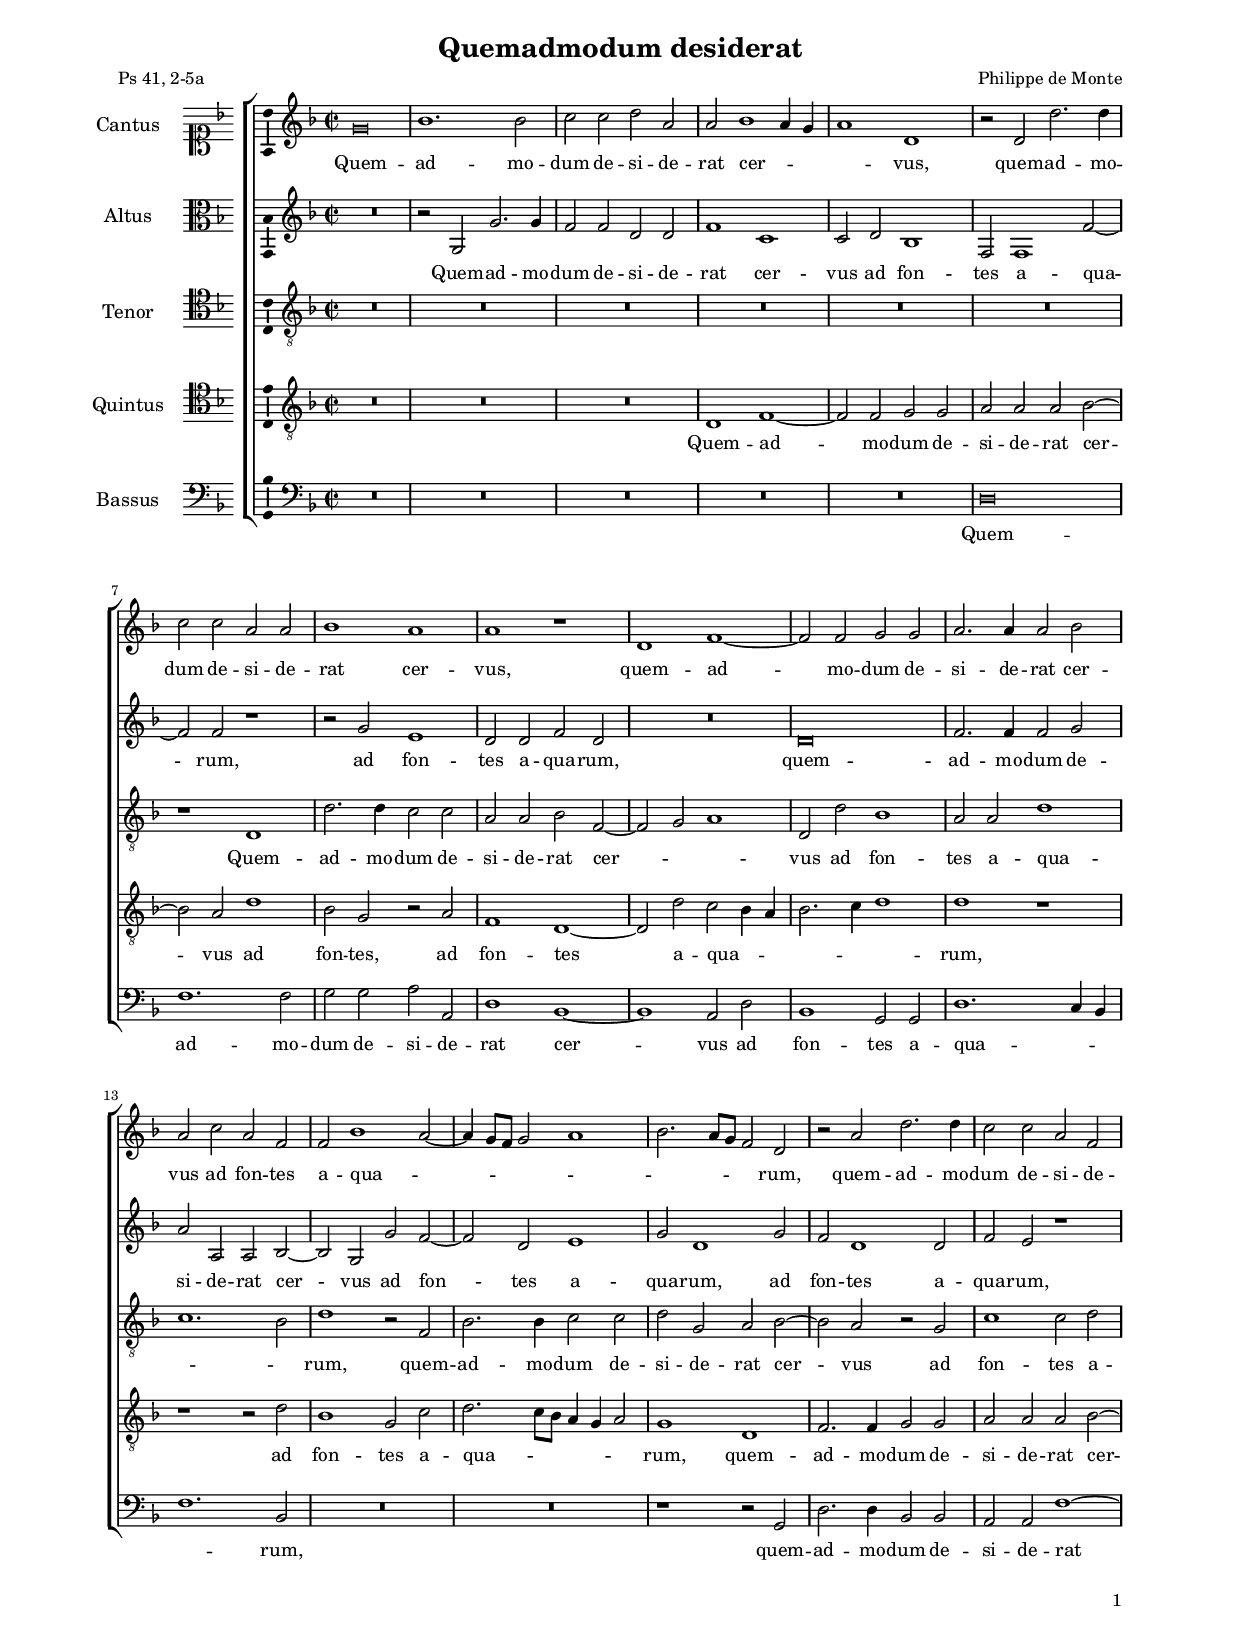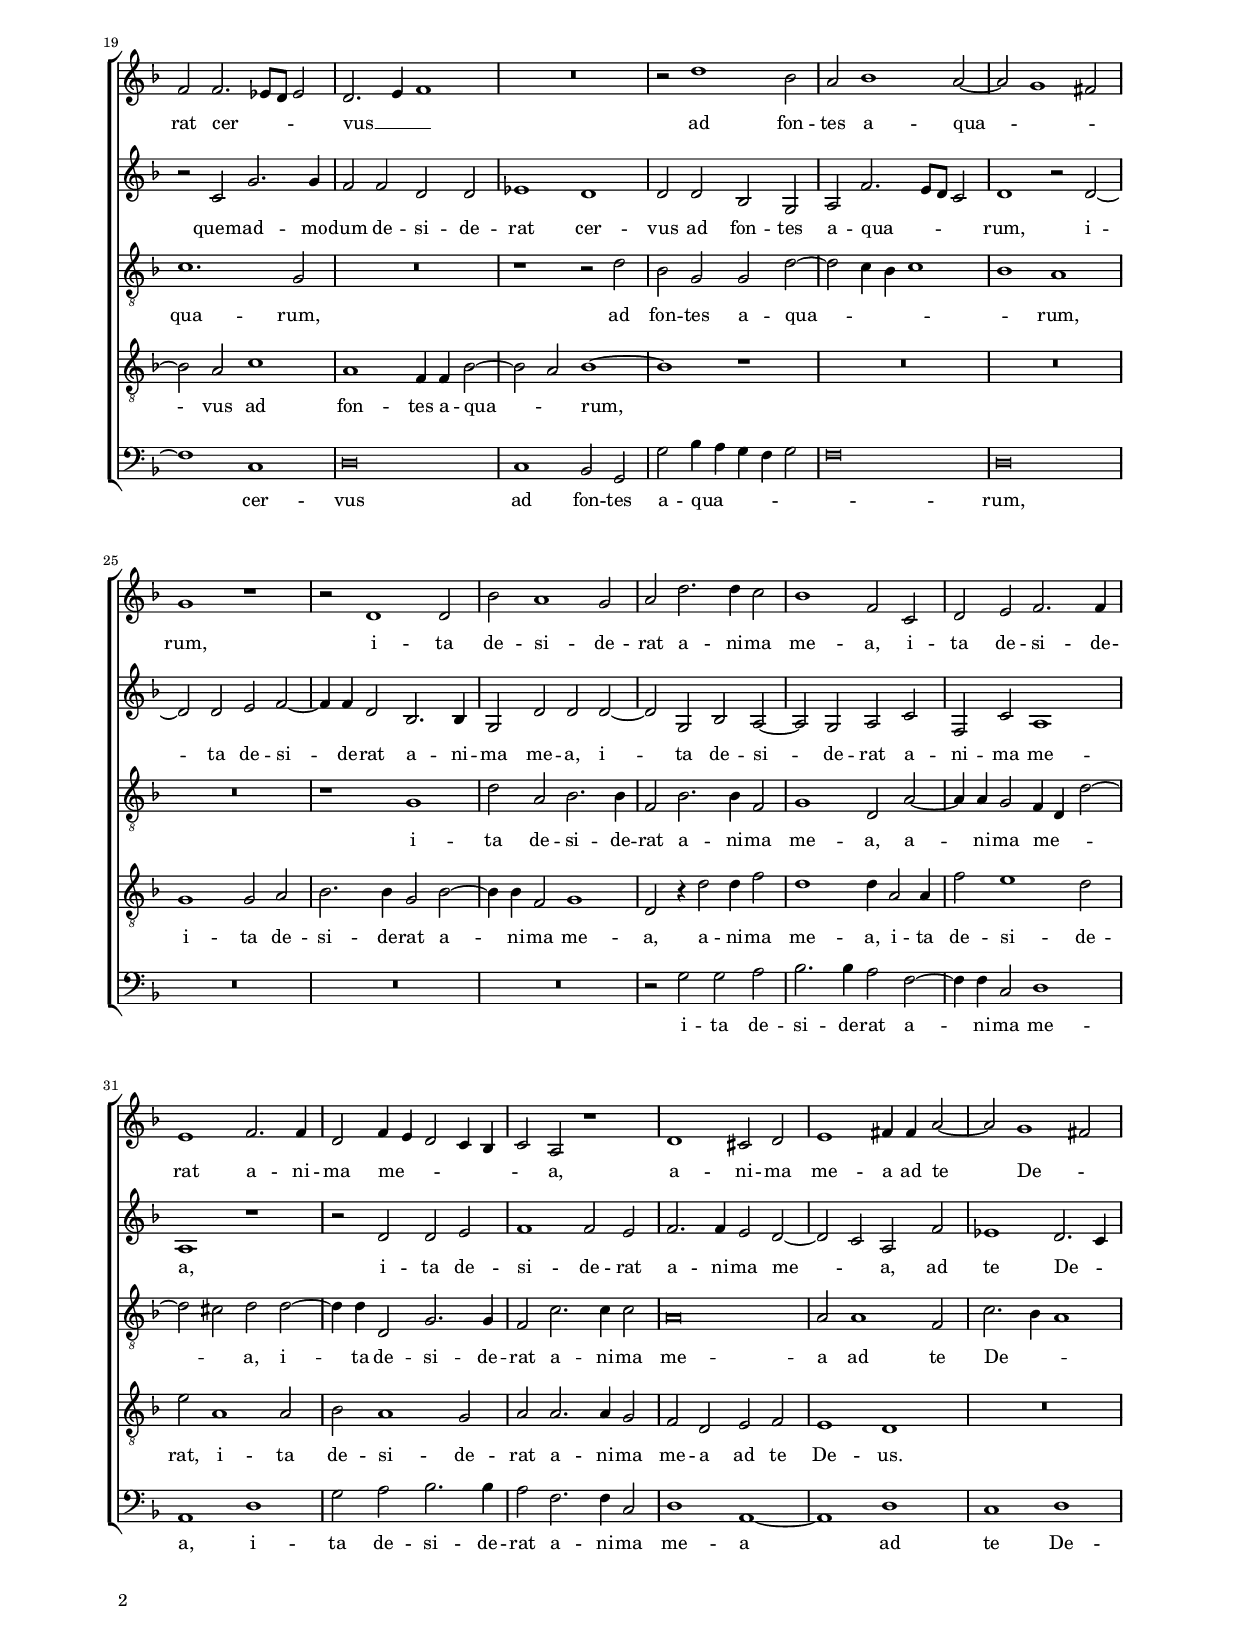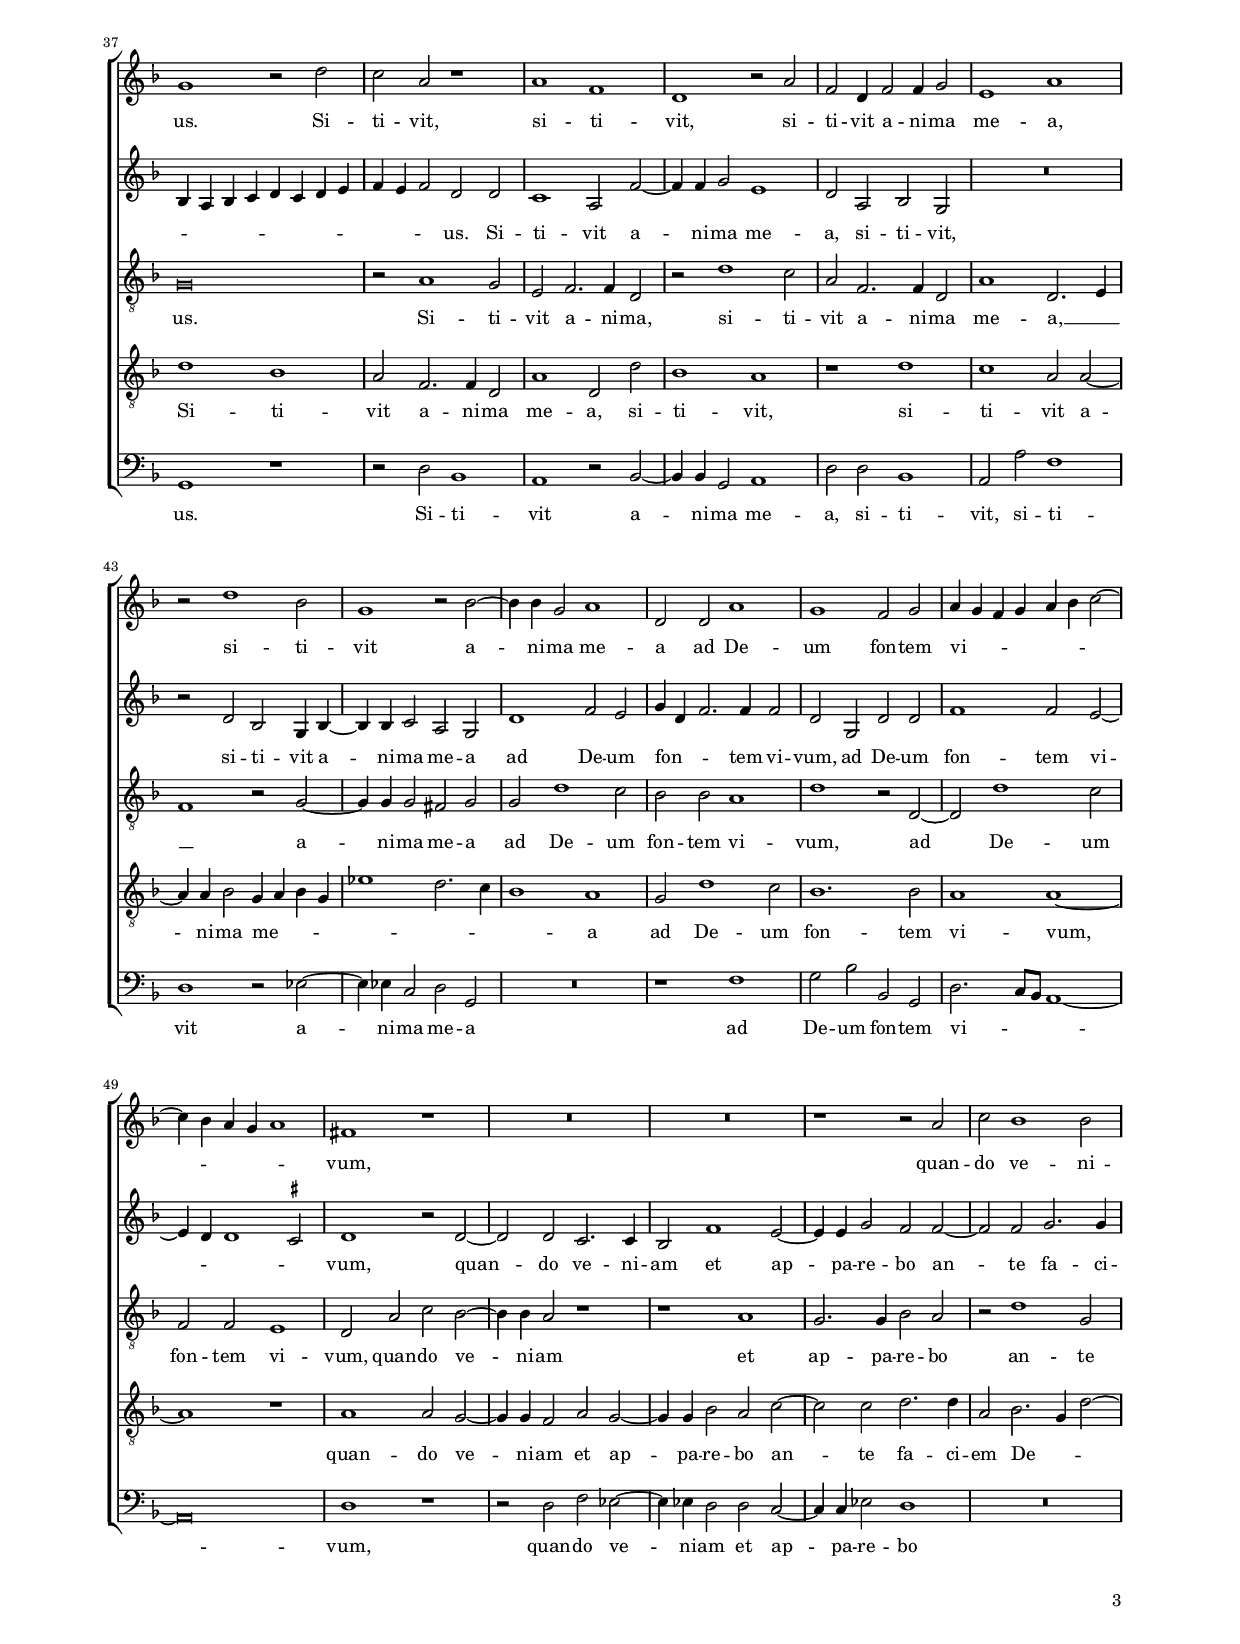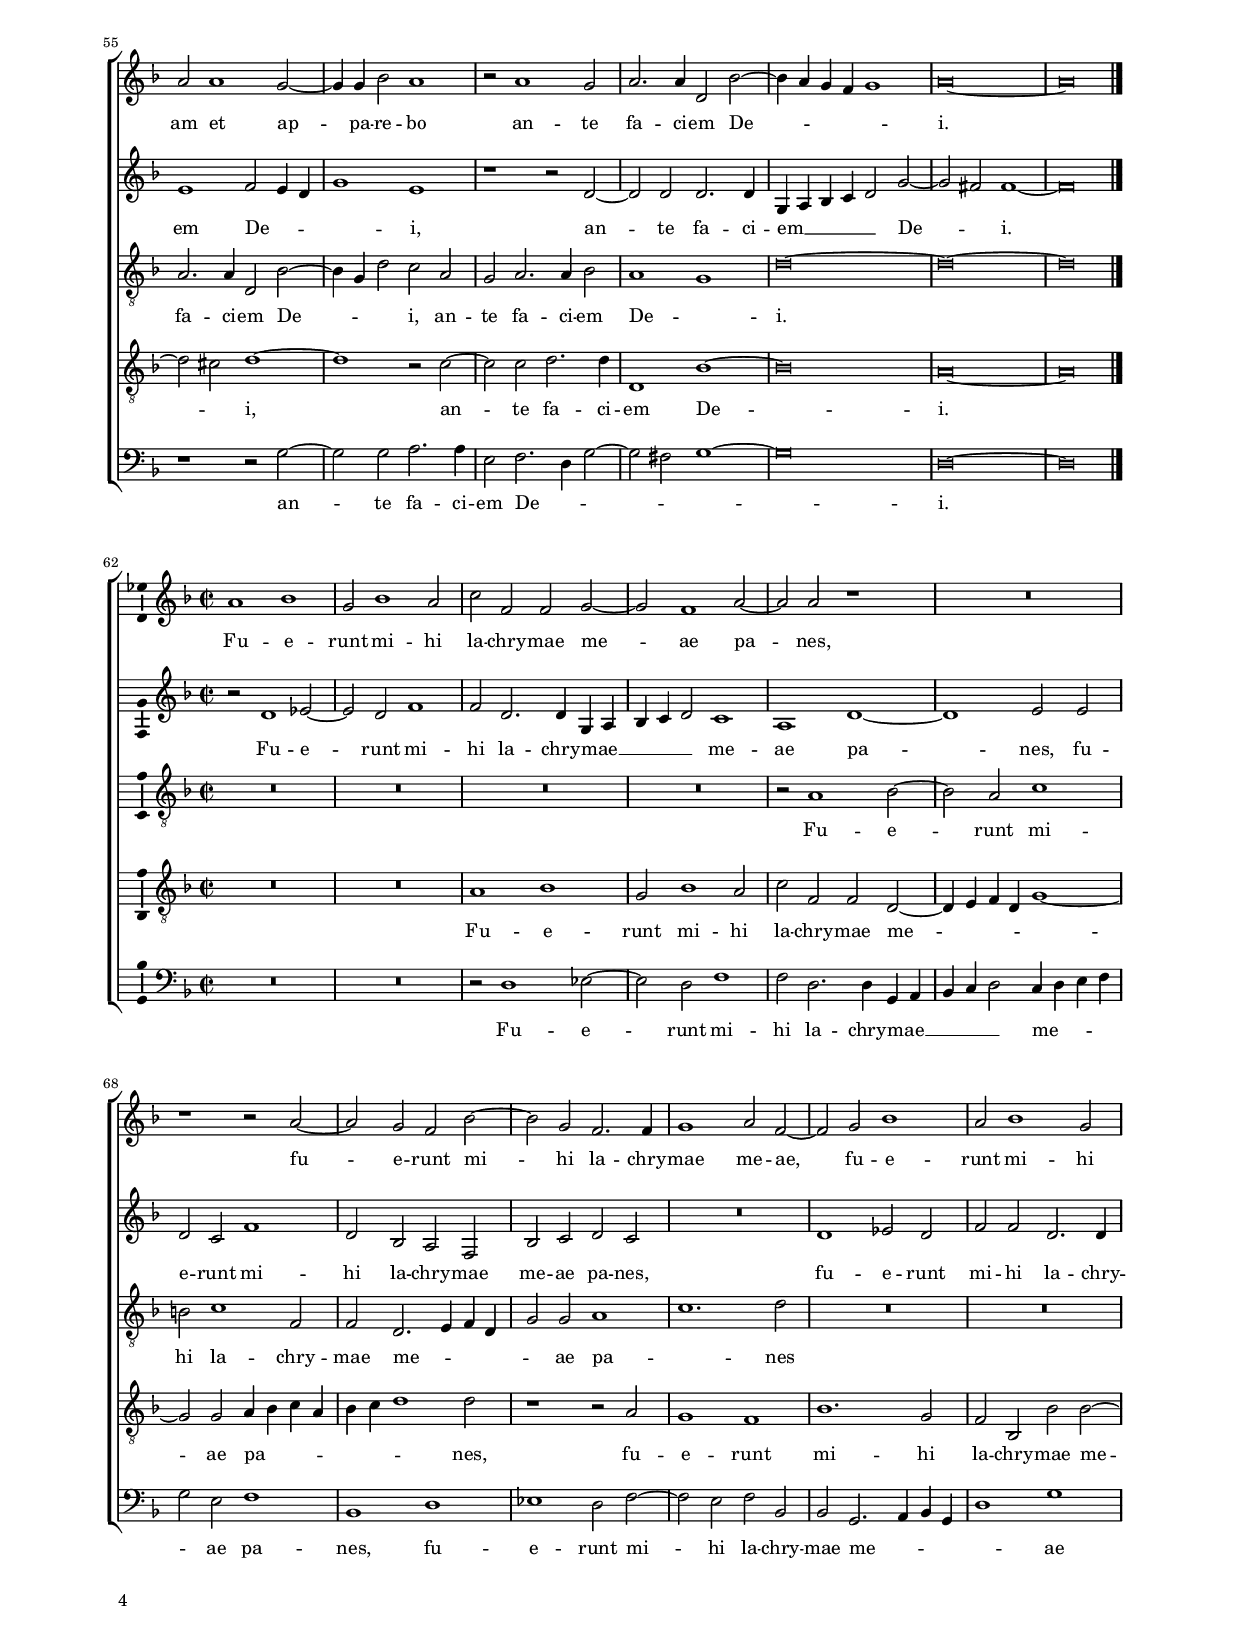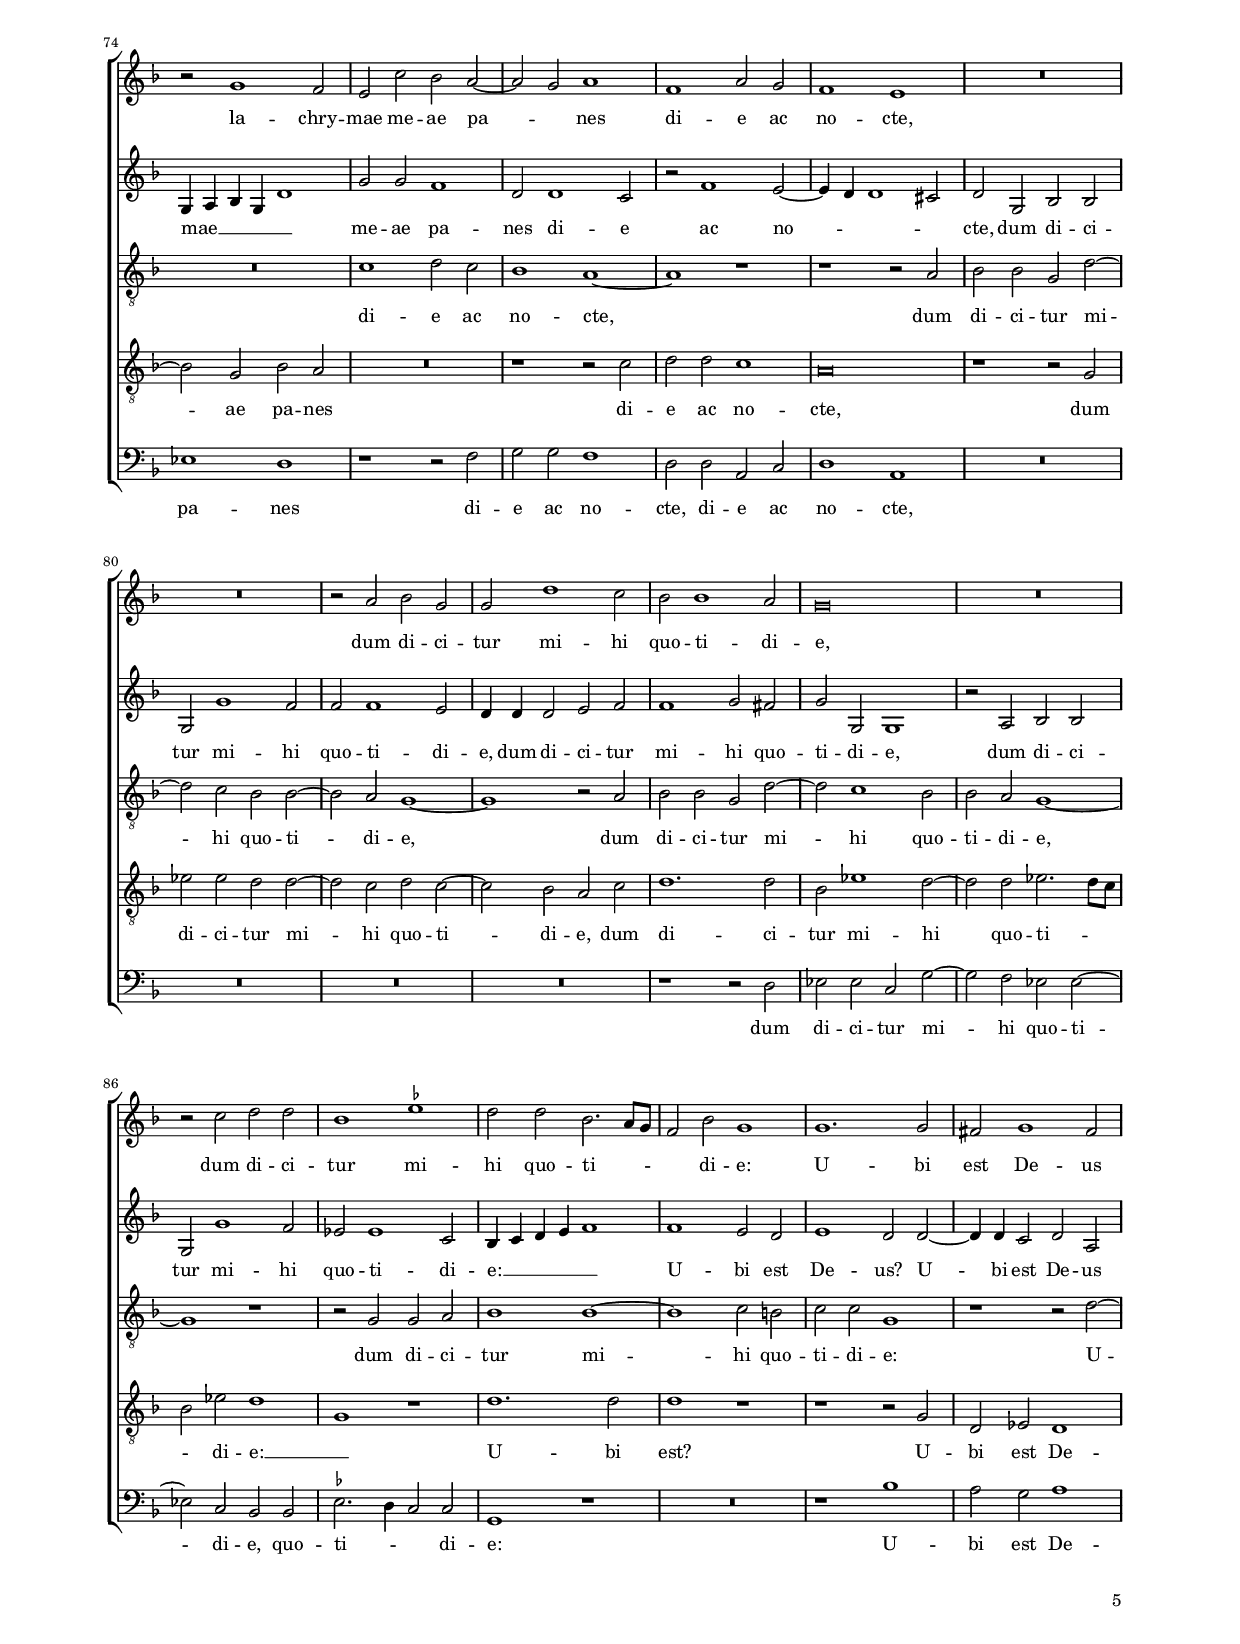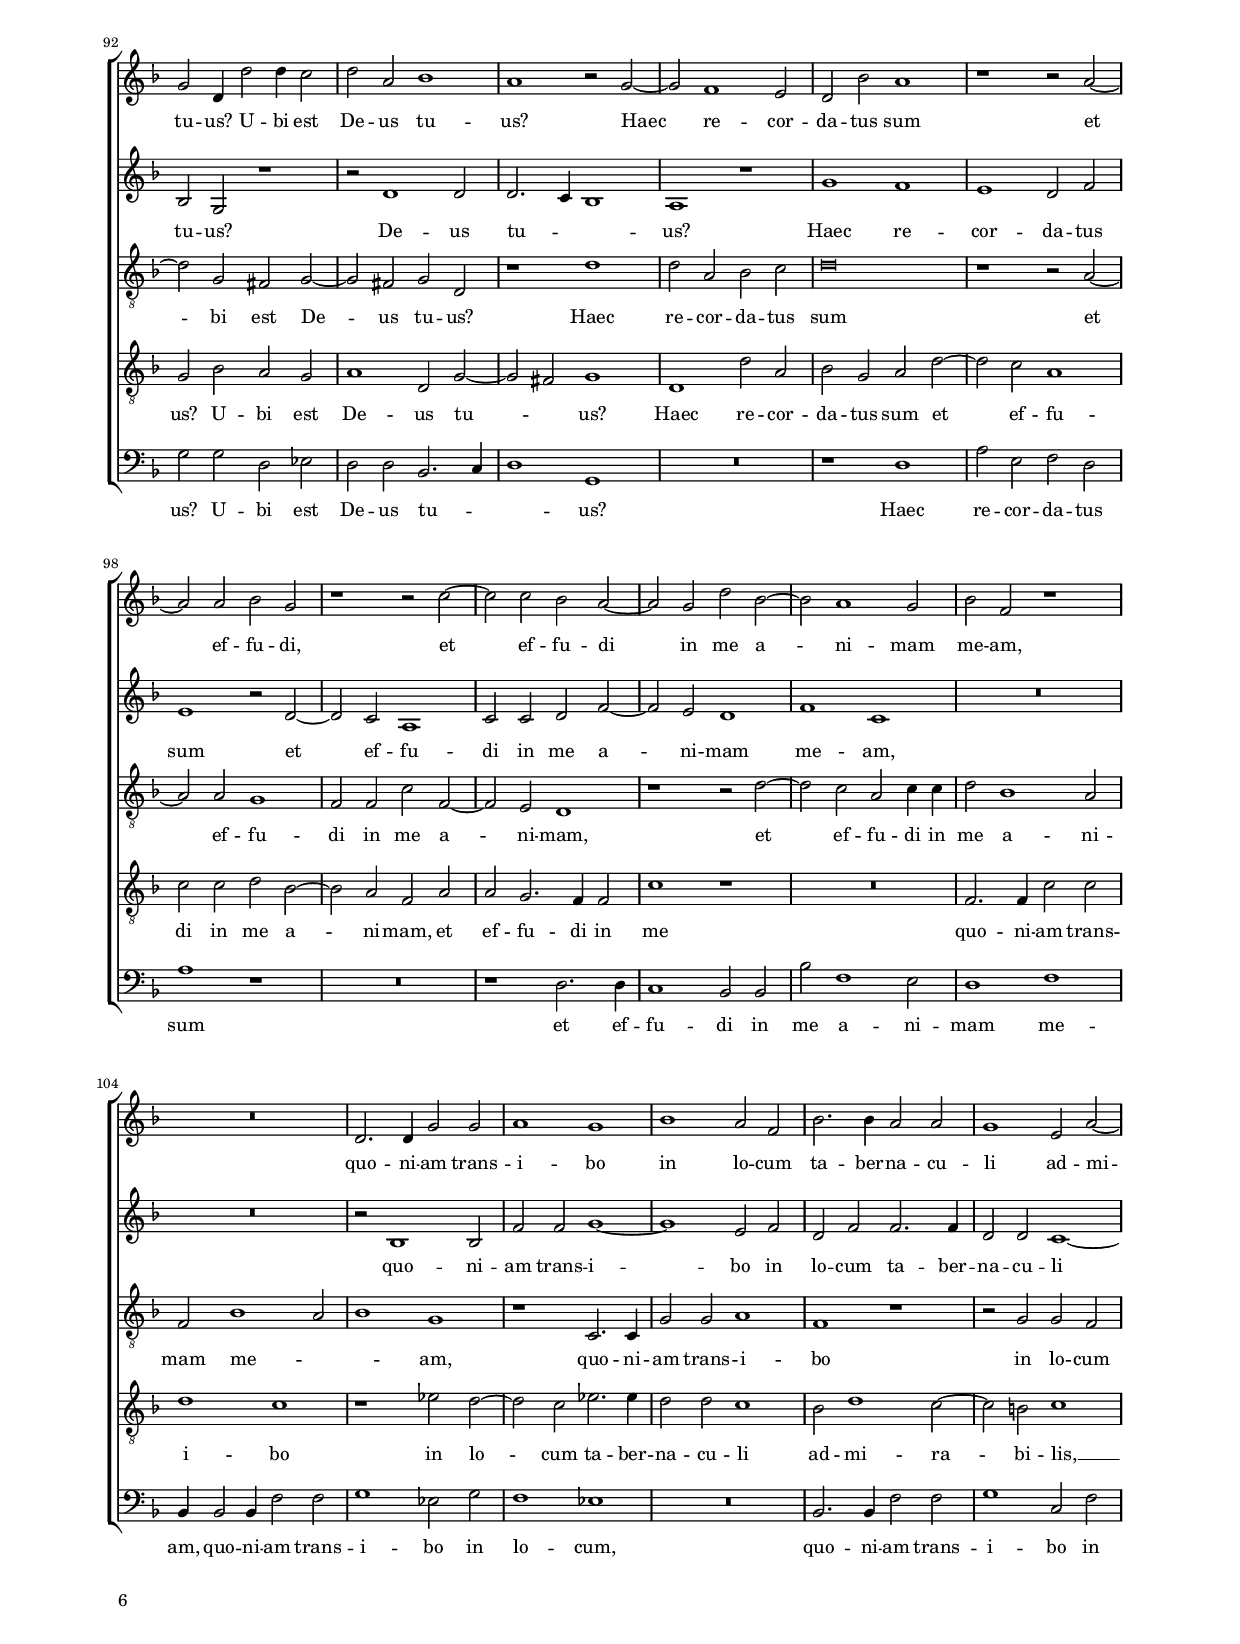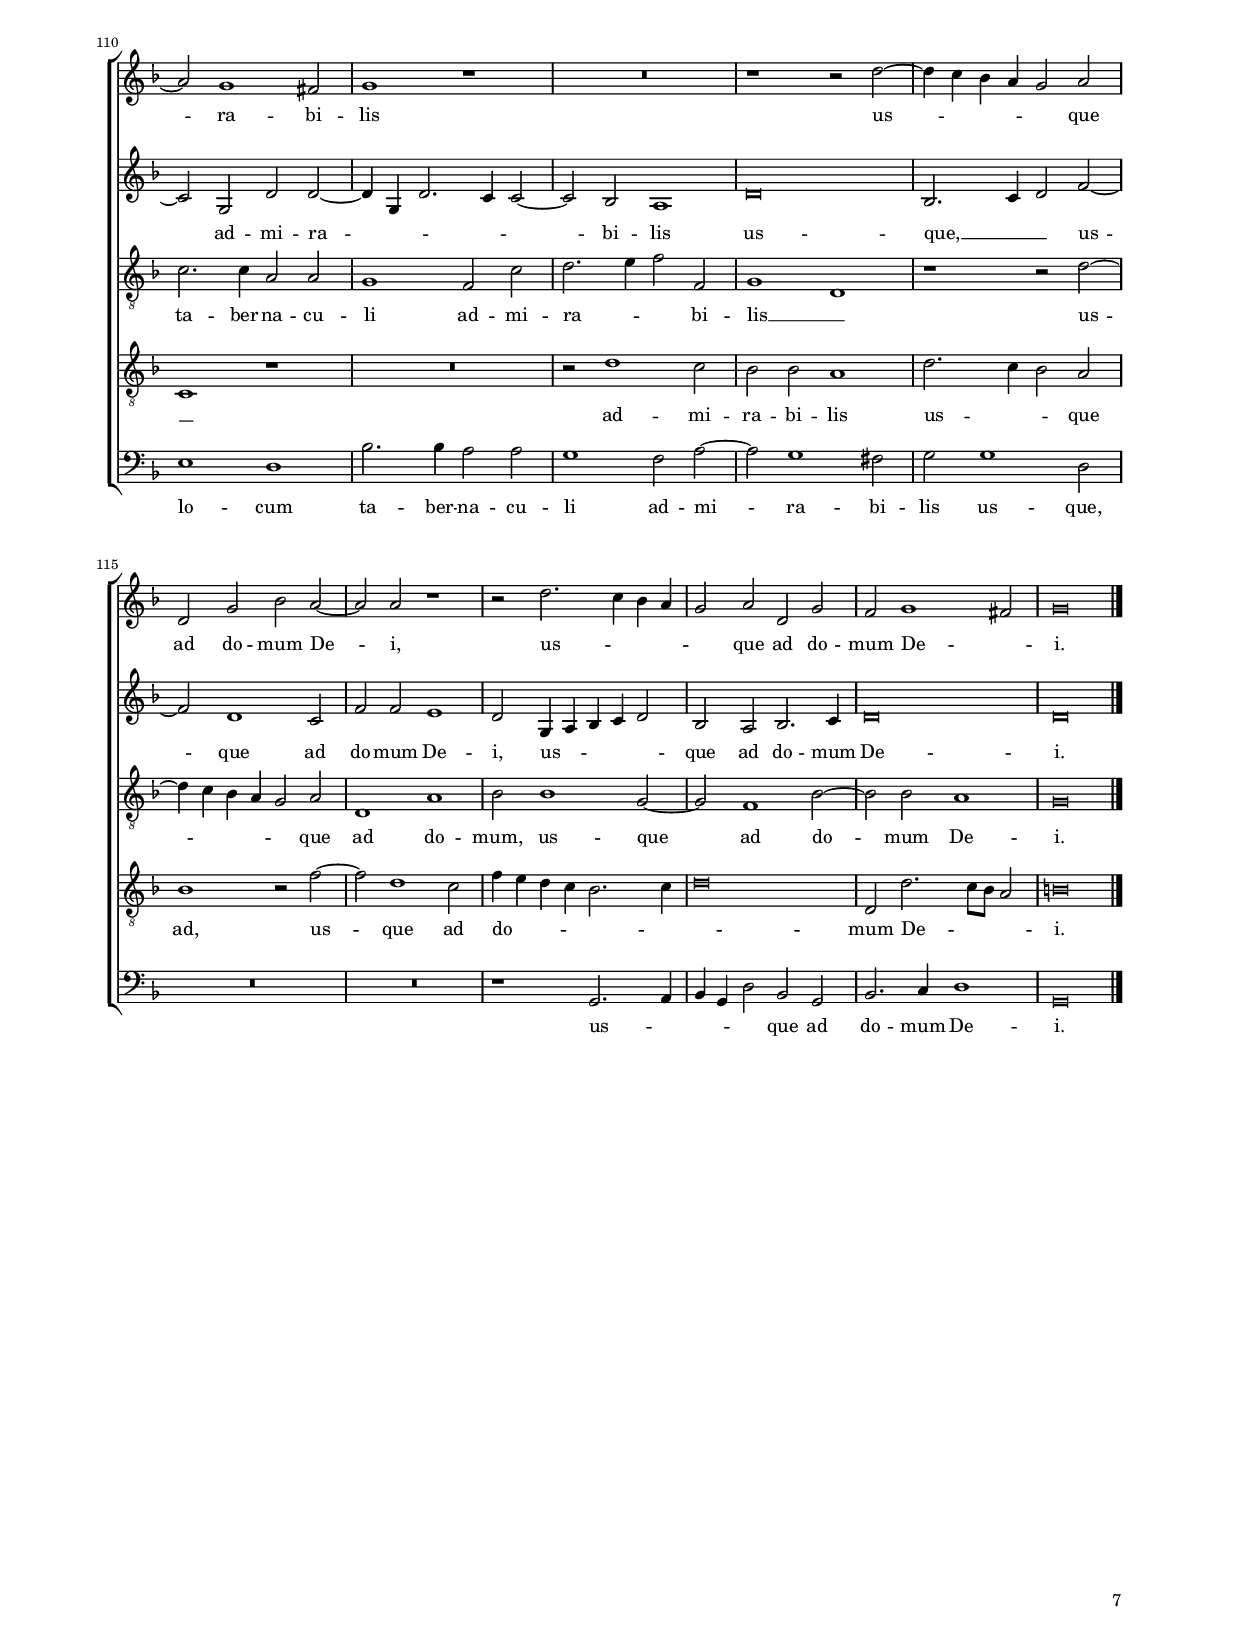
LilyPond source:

\header
{
	title="Quemadmodum desiderat"
	composer="Philippe de Monte"
	poet="Ps 41, 2-5a"
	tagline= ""
}

\version "2.24.2"
\include "deutsch.ly"
#(set-global-staff-size 15)
% #(set-default-paper-size "letter")
#(ly:set-option 'point-and-click #f)

	
	ficta = { \once \set suggestAccidentals = ##t }
	
	forget = #(define-music-function (music) (ly:music?) #{
		\accidentalStyle forget
		$music
		\accidentalStyle default
		#})
	


\paper
	{
	top-margin = 1.8 \cm
	bottom-margin = 1.2 \cm
	left-margin = 2 \cm
	right-margin = 2 \cm
	ragged-bottom = ##f
	ragged-last-bottom = ##t
	print-page-number = ##f
	score-system-spacing = #'((basic-distance . 16) (minimum-distance . 14) (padding . 5) (strechability . 150))
	system-system-spacing = #'((basic-distance . 16) (minimum-distance . 14) (padding . 5) (strechability . 150))
	oddFooterMarkup=\markup   \fill-line { "" \fromproperty #'page:page-number-string }
	evenFooterMarkup=\markup  \fill-line { \fromproperty #'page:page-number-string "" }
	last-bottom-spacing = #'((basic-distance . 12) (minimum-distance . 7) (padding . 4))
%	systems-per-page = 3
%	min-systems-per-page = 3
	}

global = {
	\key f \major
	\time 2/2 \set Score.measureLength = #(ly:make-moment 2/1)
	\skip 1*2*61 \bar "|."
	
	}
	

incipitcantus = \markup { \score {
	{
	\set Staff.instrumentName = \markup { \fontsize #1 "Cantus" }
	\key f \major
	\clef soprano
	s4 \bar ""
	}
	\layout  {
	raggedright = ##t
	indent = 1.8 \cm
	line-width = 2.5 \cm
	\context { \Staff \remove Time_signature_engraver }
	\override Staff.Clef.Y-extent = #'(0 . 0)
	}} \hspace #1 }
	  
	  
incipitaltus = \markup { \score {
	{
	\set Staff.instrumentName = \markup { \fontsize #1 "Altus" }
	\key f \major
	\clef alto
	s4 \bar ""
	}
	\layout  {
	raggedright = ##t
	indent = 1.8 \cm
	line-width = 2.5 \cm
	\context { \Staff \remove Time_signature_engraver }
	\override Staff.Clef.Y-extent = #'(0 . 0)
	}} \hspace #1 }


incipittenor = \markup { \score {
	{
	\set Staff.instrumentName = \markup { \fontsize #1 "Tenor" }
	\key f \major
	\clef tenor
	s4 \bar ""
	}
	\layout  {
	raggedright = ##t
	indent = 1.8 \cm
	line-width = 2.5 \cm
	\context { \Staff \remove Time_signature_engraver }
	\override Staff.Clef.Y-extent = #'(0 . 0)
	}} \hspace #1 }
	  
	  
incipitquintus = \markup { \score {
	{
	\set Staff.instrumentName = \markup { \fontsize #1 "Quintus" }
	\key f \major
	\clef tenor
	s4 \bar ""
	}
	\layout  {
	raggedright = ##t
	indent = 1.8 \cm
	line-width = 2.5 \cm
	\context { \Staff \remove Time_signature_engraver }
	\override Staff.Clef.Y-extent = #'(0 . 0)
	}} \hspace #1 }
	  
	  
incipitbassus = \markup { \score {
	{
	\set Staff.instrumentName = \markup { \fontsize #1 "Bassus" }
	\key f \major
	\clef bass
	s4 \bar ""
	}
	\layout  {
	raggedright = ##t
	indent = 1.8 \cm
	line-width = 2.5 \cm
	\context { \Staff \remove Time_signature_engraver }
	\override Staff.Clef.Y-extent = #'(0 . 0)
	}} \hspace #1 }


cantus =  \relative c''
	{
	g\breve
	b1. b2
	c2 c d a
	a2 b1 a4 g
%5
	a1 d, |
	r2 d d'2. d4
	c2 c a a
	b1 a
	a1 r
%10
	d,1 f~ |
	f2 f g g
	a2. a4 a2 b
	a2 c a f
	f2 b1 a2~
%15
	a4 g8 f g2 a1 |
	b2. a8 g f2 d
	r2 a' d2. d4
	c2 c a f
	f2 f2. es8 d es2
%20
	d2. e4 f1 |
	R\breve
	r2 d'1 b2
	a2 b1 a2~
	a2 g1 fis2
%25
	g1 r |
	r2 d1 d2
	b'2 a1 g2
	a2 d2. d4 c2
	b1 f2 c
%30
	d2 e f2. f4 |
	e1 f2. f4
	d2 f4 e d2 c4 b
	c2 a r1
	d1 cis2 d
%35
	e1 fis4 fis a2~ |
	a2 g1 fis2
	g1 r2 d'
	c2 a r1
	a1 f
%40
	d1 r2 a' |
	f2 d4 f2 f4 g2
	e1 a
	r2 d1 b2
	g1 r2 b~
%45
	b4 b g2 a1 |
	d,2 d a'1
	g1 f2 g
	a4 g f g a b c2~
	c4 b a g a1
%50
	fis1 r |
	R\breve
	R\breve
	r1 r2 a
	c2 b1 b2
%55
	a2 a1 g2~ |
	g4 g b2 a1
	r2 a1 g2
	a2. a4 d,2 b'~
	b4 a g f g1
%60
	a\breve~
	a\breve |
	}


altus =  \relative c'
	{
	R\breve
	r2 g g'2. g4
	f2 f d d
	f1 c
%5
	c2 d b1 |
	f2 f1 f'2~
	f2 f r1
	r2 g e1
	d2 d f d
%10
	R\breve |
	d\breve
	f2. f4 f2 g
	a2 a, a b~
	b2 g g' f~
%15
	f2 d e1 |
	g2 d1 g2
	f2 d1 d2
	f2 e r1
	r2 c g'2. g4
%20
	f2 f d d |
	es1 d
	d2 d b g
	a2 f'2. e8 d c2
	d1 r2 d~
%25
	d2 d e f~ |
	f4 f d2 b2. b4
	g2 d' d d~
	d2 g, b a~
	a2 g a c
%30
	f,2 c' a1 |
	a1 r
	r2 d d e
	f1 f2 e
	f2. f4 e2 d~
%35
	d2 c a f' |
	es1 d2. c4
	b4 a b c d c d e
	f4 e f2 d d
	c1 a2 f'~
%40
	f4 f g2 e1 |
	d2 a b g
	R\breve
	r2 d' b g4 b~
	b4 b c2 a g
%45
	d'1 f2 e |
	g4 d f2. f4 f2
	d2 g, d' d
	f1 f2 e~
	e4 d d1 \ficta cis2
%50
	d1 r2 d~ |
	d2 d c2. c4
	b2 f'1 e2~
	e4 e g2 f f~
	f2 f g2. g4
%55
	e1 f2 e4 d |
	g1 e
	r1 r2 d~
	d2 d d2. d4
	g,4 a b c d2 g~
%60
	g2 fis fis1~ |
	fis\breve |
	}


tenor =  \relative c'
	{
	R\breve
	R\breve
	R\breve
	R\breve
%5
	R\breve |
	R\breve
	r1 d,
	d'2. d4 c2 c
	a2 a b f~
%10
	f2 g a1 |
	d,2 d' b1
	a2 a d1
	c1. b2
	d1 r2 f,
%15
	b2. b4 c2 c |
	d2 g, a b~
	b2 a r g
	c1 c2 d
	c1. g2
%20
	R\breve |
	r1 r2 d'
	b2 g g d'~
	d2 c4 b c1
	b1 a
%25
	R\breve |
	r1 g
	d'2 a b2. b4
	f2 b2. b4 f2
	g1 d2 a'~
%30
	a4 a g2 f4 d d'2~ |
	d2 cis d d~
	d4 d d,2 g2. g4
	f2 c'2. c4 c2
	a\breve
%35
	a2 a1 f2 |
	c'2. b4 a1
	g\breve
	r2 a1 g2
	e2 f2. f4 d2
%40
	r2 d'1 c2 |
	a2 f2. f4 d2
	a'1 d,2. e4
	f1 r2 g~
	g4 g g2 fis g
%45
	g2 d'1 c2 |
	b2 b a1
	d1 r2 d,~
	d2 d'1 c2
	f,2 f e1
%50
	d2 a' c b~ |
	b4 b a2 r1
	r1 a
	g2. g4 b2 a
	r2 d1 g,2
%55
	a2. a4 d,2 b'~ |
	b4 g d'2 c a
	g2 a2. a4 b2
	a1 g
	d'\breve~
%60
	d\breve~ |
	d\breve |
	}


quintus  =  \relative c'
	{
	R\breve
	R\breve
	R\breve
	d,1 f~
%5
	f2 f g g |
	a2 a a b~
	b2 a d1
	b2 g r a
	f1 d~
%10
	d2 d' c b4 a |
	b2. c4 d1
	d1 r
	r1 r2 d
	b1 g2 c
%15
	d2. c8 b a4 g a2 |
	g1 d
	f2. f4 g2 g
	a2 a a b~
	b2 a c1
%20
	a1 f4 f b2~ |
	b2 a b1~
	b1 r
	R\breve
	R\breve
%25
	g1 g2 a |
	b2. b4 g2 b~
	b4 b f2 g1
	d2 r4 d'2 d4 f2
	d1 d4 a2 a4
%30
	f'2 e1 d2 |
	e2 a,1 a2
	b2 a1 g2
	a2 a2. a4 g2
	f2 d e f
%35
	e1 d |
	R\breve
	d'1 b
	a2 f2. f4 d2
	a'1 d,2 d'
%40
	b1 a |
	r1 d
	c1 a2 a~
	a4 a b2 g4 a b g
	es'1 d2. c4
%45
	b1 a |
	g2 d'1 c2
	b1. b2
	a1 a~
	a1 r
%50
	a1 a2 g~ |
	g4 g f2 a g~
	g4 g b2 a c~
	c2 c d2. d4
	a2 b2. g4 d'2~
%55
	d2 cis d1~ |
	d1 r2 c~
	c2 c d2. d4
	d,1 b'~
	b\breve
%60
	a\breve~ |
	a\breve |
	}


bassus  =  \relative c
	{
	R\breve
	R\breve
	R\breve
	R\breve
%5
	R\breve |
	d\breve
	f1. f2
	g2 g a a,
	d1 b~
%10
	b1 a2 d |
	b1 g2 g
	d'1. c4 b
	f'1. b,2
	R\breve
%15
	R\breve |
	r1 r2 g
	d'2. d4 b2 b
	a2 a f'1~
	f1 c
%20
	d\breve |
	c1 b2 g
	g'2 b4 a g f g2
	f\breve
	d\breve
%25
	R\breve |
	R\breve
	R\breve
	r2 g g a
	b2. b4 a2 f~
%30
	f4 f c2 d1 |
	a1 d
	g2 a b2. b4
	a2 f2. f4 c2
	d1 a~
%35
	a1 d |
	c1 d
	g,1 r
	r2 d' b1
	a1 r2 b~
%40
	b4 b g2 a1 |
	d2 d b1
	a2 a' f1
	d1 r2 es~
	es4 es c2 d g,
%45
	R\breve |
	r1 f'
	g2 b b, g
	d'2. c8 b a1~
	a\breve
%50
	d1 r |
	r2 d f es~
	es4 es d2 d c~
	c4 c es2 d1
	R\breve
%55
	r1 r2 g~ |
	g2 g a2. a4
	e2 f2. d4 g2~
	g2 fis g1~
	g\breve
%60
	d\breve~
	d\breve |
	}


lyricscantus = \lyricmode {
	Quem -- ad -- mo -- dum de -- si -- de -- rat cer -- _ _ _ vus,
	quem -- ad -- mo -- dum de -- si -- de -- rat cer -- vus,
	quem -- ad -- mo -- dum de -- si -- de -- rat cer -- vus
	ad fon -- tes a -- qua -- _ _ _ _ _ _ _ _ _ rum,
	quem -- ad -- mo -- dum de -- si -- de -- rat cer -- _ _ _ vus __ _ _
	ad fon -- tes a -- qua -- _ _ rum,
	i -- ta de -- si -- de -- rat a -- ni -- ma me -- a,
	i -- ta de -- si -- de -- rat a -- ni -- ma me -- _ _ _ _ _ a,
	a -- ni -- ma me -- a
	ad te De -- _ us.
	Si -- ti -- vit,
	si -- ti -- vit,
	si -- ti -- vit a -- ni -- ma me -- a,
	si -- ti -- vit a -- ni -- ma me -- a
	ad De -- um fon -- tem vi -- _ _ _ _ _ _ _ _ _ _ vum,
	quan -- do ve -- ni -- am et ap -- pa -- re -- bo an -- te fa -- ci -- em De -- _ _ _ _ i.
	}


lyricsaltus = \lyricmode {
	Quem -- ad -- mo -- dum de -- si -- de -- rat cer -- vus ad fon -- tes a -- qua -- rum,
	ad fon -- tes a -- qua -- rum,
	quem -- ad -- mo -- dum de -- si -- de -- rat cer -- vus ad fon -- tes a -- qua -- rum,
	ad fon -- tes a -- qua -- rum,
	quem -- ad -- mo -- dum de -- si -- de -- rat cer -- vus ad fon -- tes a -- qua -- _ _ _ rum,
	i -- ta de -- si -- de -- rat a -- ni -- ma me -- a,
	i -- ta de -- si -- de -- rat a -- ni -- ma me -- a,
	i -- ta de -- si -- de -- rat a -- ni -- ma me -- _ a,
	ad te De -- _ _ _ _ _ _ _ _ _ _ _ _ us.
	Si -- ti -- vit a -- ni -- ma me -- a,
	si -- ti -- vit,
	si -- ti -- vit a -- ni -- ma me -- a
	ad De -- um fon -- _ _ tem vi -- vum,
	ad De -- um fon -- tem vi -- _ _ _ vum,
	quan -- do ve -- ni -- am et ap -- pa -- re -- bo an -- te fa -- ci -- em De -- _ _ _ i,
	an -- te fa -- ci -- em __ _ _ _ _ De -- _ i.
	}


lyricstenor = \lyricmode {
	Quem -- ad -- mo -- dum de -- si -- de -- rat cer -- _ _ vus ad fon -- tes a -- qua -- _ _ rum,
	quem -- ad -- mo -- dum de -- si -- de -- rat cer -- vus ad fon -- tes a -- qua -- rum,
	ad fon -- tes a -- qua -- _ _ _ _ rum,
	i -- ta de -- si -- de -- rat a -- ni -- ma me -- a,
	a -- ni -- ma me -- _ _ _ a,
	i -- ta de -- si -- de -- rat a -- ni -- ma me -- a
	ad te De -- _ _ us.
	Si -- ti -- vit a -- ni -- ma,
	si -- ti -- vit a -- ni -- ma me -- a, __ _ _ 
	a -- ni -- ma me -- a
	ad De -- um fon -- tem vi -- vum,
	ad De -- um fon -- tem vi -- vum,
	quan -- do ve -- ni -- am et ap -- pa -- re -- bo an -- te fa -- ci -- em De -- _ _ i,
	an -- te fa -- ci -- em De -- _ i.
	}


lyricsquintus = \lyricmode {
	Quem -- ad -- mo -- dum de -- si -- de -- rat cer -- vus ad fon -- tes,
	ad fon -- tes a -- qua -- _ _ _ _ _ rum,
	ad fon -- tes a -- qua -- _ _ _ _ _ rum,
	quem -- ad -- mo -- dum de -- si -- de -- rat cer -- vus ad fon -- tes a -- qua -- _ rum,
	i -- ta de -- si -- de -- rat a -- ni -- ma me -- a,
	a -- ni -- ma me -- a,
	i -- ta de -- si -- de -- rat,
	i -- ta de -- si -- de -- rat
	a -- ni -- ma me -- a
	ad te De -- us.
	Si -- ti -- vit a -- ni -- ma me -- a,
	si -- ti -- vit,
	si -- ti -- vit a -- ni -- ma me -- _ _ _ _ _ _ _ a
	ad De -- um fon -- tem vi -- vum,
	quan -- do ve -- ni -- am et ap -- pa -- re -- bo an -- te fa -- ci -- em De -- _ _ _ i,
	an -- te fa -- ci -- em De -- i.
	}


lyricsbassus = \lyricmode {
	Quem -- ad -- mo -- dum de -- si -- de -- rat cer -- vus ad fon -- tes a -- qua -- _ _ _ rum,
	quem -- ad -- mo -- dum de -- si -- de -- rat cer -- vus ad fon -- tes a -- qua -- _ _ _ _ _ rum,
	i -- ta de -- si -- de -- rat a -- ni -- ma me -- a,
	i -- ta de -- si -- de -- rat a -- ni -- ma me -- a
	ad te De -- us.
	Si -- ti -- vit a -- ni -- ma me -- a,
	si -- ti -- vit,
	si -- ti -- vit a -- ni -- ma me -- a
	ad De -- um fon -- tem vi -- _ _ _ vum,
	quan -- do ve -- ni -- am et ap -- pa -- re -- bo an -- te fa -- ci -- em De -- _ _ _ _ i.
	}


\score
{  
	\transpose c c {
	\new ChoirStaff \with { \override StaffGrouper.staff-staff-spacing.basic-distance = #12 }
	<<

	\new Staff << \global
	\new Voice="v1" {
		\set Staff.instrumentName=\incipitcantus
		\set Staff.midiInstrument = "reed organ"
		\clef violin
		\cantus }
	\new Lyrics \lyricsto "v1" {\lyricscantus }
	>>


	\new Staff << \global
	\new Voice="v2" {
		\set Staff.instrumentName=\incipitaltus
		\set Staff.midiInstrument = "reed organ"
		\clef violin % "G_8"
		\altus}
	\new Lyrics \lyricsto "v2" {\lyricsaltus }
	>>


	\new Staff << \global
	\new Voice="v3" {
		\set Staff.instrumentName=\incipittenor
		\set Staff.midiInstrument = "reed organ"
		\clef "G_8"
		\tenor }
	\new Lyrics \lyricsto "v3" {\lyricstenor }
	>>


	\new Staff << \global
	\new Voice="v5" {
		\set Staff.instrumentName=\incipitquintus
		\set Staff.midiInstrument = "reed organ"
		\clef "G_8"
		\quintus}
	\new Lyrics \lyricsto "v5" {\lyricsquintus }
	>>


	\new Staff << \global
	\new Voice="v4" {
		\set Staff.instrumentName=\incipitbassus
		\set Staff.midiInstrument = "reed organ"
		\clef bass
		\bassus }
	\new Lyrics \lyricsto "v4" {\lyricsbassus}
	>>

	>>
	} % transpose

	\layout
	{
	indent = 2.3 \cm
	\context { \Lyrics \override VerticalAxisGroup.nonstaff-relatedstaff-spacing.padding = #1.4 }
%	\context { \Lyrics \override LyricText.font-size = #1 }
	\context { \Staff \consists Ambitus_engraver }
	\context { \Score \override BarNumber.padding = #2 }
	\context { \Voice \override NoteHead.style = #'baroque }
	}


\midi
	{
	\tempo 2 = 90
	}

}

%%%%%%%%%%%%%%%%%%%%  SECUNDA PARS %%%%%%%%%%%%%%%%%%%%


global = {
	\key f \major
	\time 2/2 \set Score.measureLength = #(ly:make-moment 2/1)
	\set Score.currentBarNumber = #62
	\skip 1*2*59 \bar "|."
	}


cantus =  \relative c''
	{
	a1 b
	g2 b1 a2
	c2 f, f g~
	g2 f1 a2~
%5
	a2 a r1 |
	R\breve
	r1 r2 a~
	a2 g f b~
	b2 g f2. f4
%10
	g1 a2 f~ |
	f2 g b1
	a2 b1 g2
	r2 g1 f2
	e2 c' b a~
%15
	a2 g a1 |
	f1 a2 g
	f1 e
	R\breve
	R\breve
%20
	r2 a b g |
	g2 d'1 c2
	b2 b1 a2
	g\breve
	R\breve
%25
	r2 c d d |
	b1 \ficta es
	d2 d b2. a8 g
	f2 b g1
	g1. g2
%30
	fis2 g1 fis2 |
	g2 d4 d'2 d4 c2
	d2 a b1
	a1 r2 g~
	g2 f1 e2
%35
	d2 b' a1 |
	r1 r2 a~
	a2 a b g
	r1 r2 c~
	c2 c b a~
%40
	a2 g d' b~ |
	b2 a1 g2
	b2 f r1
	R\breve
	d2. d4 g2 g
%45
	a1 g |
	b1 a2 f
	b2. b4 a2 a
	g1 e2 a~
	a2 g1 fis2
%50
	g1 r |
	R\breve
	r1 r2 d'~
	d4 c b a g2 a
	d,2 g b a~
%55
	a2 a r1 |
	r2 d2. c4 b a
	g2 a d, g
	f2 g1 fis2
	g\breve |
	}


altus =  \relative c'
	{
	r2 d1 es2~
	es2 d f1
	f2 d2. d4 g, a
	b4 c d2 c1
%5
	a1 d~ |
	d1 e2 e
	d2 c f1
	d2 b a f
	b2 c d c
%10
	R\breve |
	d1 es2 d
	f2 f d2. d4
	g,4 a b g d'1
	g2 g f1
%15
	d2 d1 c2 |
	r2 f1 e2~
	e4 d d1 cis2
	d2 g, b b
	g2 g'1 f2
%20
	f2 f1 e2 |
	d4 d d2 e2 f
	f1 g2 fis
	g2 g, g1
	r2 a b b
%25
	g2 g'1 f2 |
	es2 es1 c2
	b4 c d e f1
	f1 e2 d
	e1 d2 d~
%30
	d4 d c2 d a |
	b2 g r1
	r2 d'1 d2
	d2. c4 b1
	a1 r
%35
	g'1 f |
	e1 d2 f
	e1 r2 d~ 
	d2 c a1
	c2 c d f~
%40
	f2 e d1 |
	f1 c
	R\breve
	R\breve
	r2 b1 b2
%45
	f'2 f g1~ |
	g1 e2 f
	d2 f f2. f4
	d2 d c1~
	c2 g d' d~
%50
	d4 g, d'2. c4 c2~ |
	c2 b a1
	d\breve
	b2. c4 d2 f~
	f2 d1 c2
%55
	f2 f e1 |
	d2 g,4 a b c d2
	b2 a b2. c4
	d\breve
	d\breve |
	}


tenor =  \relative c'
	{
	R\breve
	R\breve
	R\breve
	R\breve
%5
	r2 a1 b2~ |
	b2 a c1
	h2 c1 f,2
	f2 d2. e4 f d
	g2 g a1
%10
	c1. d2 |
	R\breve
	R\breve
	R\breve
	c1 d2 c
%15
	b1 a~ |
	a1 r
	r1 r2 a
	b2 b g d'~
	d2 c b b~
%20
	b2 a g1~ |
	g1 r2 a
	b2 b g d'~
	d2 c1 b2
	b2 a g1~
%25
	g1 r |
	r2 g g a
	b1 b~
	b1 c2 h
	c2 c g1
%30
	r1 r2 d'~ |
	d2 g, fis2 g~
	g2 fis g d
	r1 d'
	d2 a b c
%35
	d\breve |
	r1 r2 a~
	a2 a g1
	f2 f c' f,~
	f2 e d1
%40
	r1 r2 d'~ |
	d2 c a c4 c
	d2 b1 a2
	f2 b1 a2
	b1 g
%45
	r1 c,2. c4 |
	g'2 g a1
	f1 r
	r2 g g f
	c'2. c4 a2 a
%50
	g1 f2 c' |
	d2. e4 f2 f,
	g1 d
	r1 r2 d'~
	d4 c b a g2 a
%55
	d,1 a' |
	b2 b1 g2~
	g2 f1 b2~
	b2 b a1
	g\breve |
	}


quintus  =  \relative c'
	{
	R\breve
	R\breve
	a1 b
	g2 b1 a2
%5
	c2 f, f d~ |
	d4 e f d g1~
	g2 g a4 b c a
	b4 c d1 d2
	r1 r2 a
%10
	g1 f |
	b1. g2
	f2 b, b' b~
	b2 g b a
	R\breve
%15
	r1 r2 c |
	d2 d c1
	a\breve
	r1 r2 g
	es'2 es d d~
%20
	d2 c d c~ |
	c2 b a c
	d1. d2
	b2 es1 d2~
	d2 d es2. d8 c
%25
	b2 es d1 |
	g,1 r
	d'1. d2
	d1 r
	r1 r2 g,
%30
	d2 es d1 |
	g2 b a g
	a1 d,2 g~
	g2 fis g1
	d1 d'2 a
%35
	b2 g a d~ |
	d2 c a1
	c2 c d b~
	b2 a f a
	a2 g2. f4 f2
%40
	c'1 r |
	R\breve
	f,2. f4 c'2 c
	d1 c
	r1 es2 d~
%45
	d2 c es2. es4 |
	d2 d c1
	b2 d1 c2~
	c2 h c1
	c,1 r
%50
	R\breve |
	r2 d'1 c2
	b2 b a1
	d2. c4 b2 a
	b1 r2 f'~
%55
	f2 d1 c2 |
	f4 e d c b2. c4
	d\breve
	d,2 d'2. c8 b a2
	h\breve |
	}


bassus  =  \relative c
	{
	R\breve
	R\breve
	r2 d1 es2~
	es2 d f1
%5
	f2 d2. d4 g,4 a |
	b4 c d2 c4 d e f
	g2 e f1
	b,1 d
	es1 d2 f~
%10
	f2 e f b, |
	b2 g2. a4 b g
	d'1 g
	es1 d
	r1 r2 f
%15
	g2 g f1 |
	d2 d a c
	d1 a
	R\breve
	R\breve
%20
	R\breve |
	R\breve
	r1 r2 d
	es2 es c g'~
	g2 f es es~
%25
	es2 c b b |
	\ficta es2. d4 c2 c
	g1 r
	R\breve
	r1 b'
%30
	a2 g a1 |
	g2 g d es
	d2 d b2. c4
	d1 g,
	R\breve
%35
	r1 d' |
	a'2 e f d
	a'1 r
	R\breve
	r1 d,2. d4
%40
	c1 b2 b |
	b'2 f1 e2
	d1 f
	b,4 b2 b4 f'2 f
	g1 es2 g
%45
	f1 es |
	R\breve
	b2. b4 f'2 f
	g1 c,2 f
	e1 d
%50
	b'2. b4 a2 a |
	g1 f2 a~
	a2 g1 fis2
	g2 g1 d2
	R\breve
%55
	R\breve |
	r1 g,2. a4
	b4 g d'2 b g
	b2. c4 d1
	g,\breve |
	}


lyricscantus = \lyricmode {
	Fu -- e -- runt mi -- hi la -- chry -- mae me -- ae pa -- nes,
	fu -- e -- runt mi -- hi la -- chry -- mae me -- ae,
	fu -- e -- runt mi -- hi la -- chry -- mae me -- ae pa -- _ nes
	di -- e ac no -- cte,
	dum di -- ci -- tur mi -- hi quo -- ti -- di -- e,
	dum di -- ci -- tur mi -- hi quo -- ti -- _ _ _ di -- e:
	U -- bi est De -- us tu -- us?
	U -- bi est De -- us tu -- us?
	Haec re -- cor -- da -- tus sum
	et ef -- fu -- di,
	et ef -- fu -- di
	in me a -- ni -- mam me -- am,
	quo -- ni -- am trans -- i -- bo
	in lo -- cum ta -- ber -- na -- cu -- li ad -- mi -- ra -- bi -- lis
	us -- _ _ _ _ que ad do -- mum De -- i,
	us -- _ _ _ _ que ad do -- mum De -- _ i.
	}


lyricsaltus = \lyricmode {
	Fu -- e -- runt mi -- hi la -- chry -- mae __ _ _ _ _ me -- ae pa -- nes,
	fu -- e -- runt mi -- hi la -- chry -- mae me -- ae pa -- nes,
	fu -- e -- runt mi -- hi la -- chry -- mae __ _ _ _ _ me -- ae pa -- nes
	di -- e ac no -- _ _ _ cte,
	dum di -- ci -- tur mi -- hi quo -- ti -- di -- e,
	dum di -- ci -- tur mi -- hi quo -- ti -- di -- e,
	dum di -- ci -- tur mi -- hi quo -- ti -- di -- e: __ _ _ _ _ 
	U -- bi est De -- us?
	U -- bi est De -- us tu -- us?
	De -- us tu -- _ _ us?
	Haec re -- cor -- da -- tus sum
	et ef -- fu -- di
	in me a -- ni -- mam me -- am,
	quo -- ni -- am trans -- i -- bo
	in lo -- cum ta -- ber -- na -- cu -- li ad -- mi -- ra -- _ _ _ _ bi -- lis
	us -- que, __ _ _ 
	us -- que ad do -- mum De -- i,
	us -- _ _ _ _ que ad do -- mum De -- i.
	}


lyricstenor = \lyricmode {
	Fu -- e -- runt mi -- hi la -- chry -- mae me -- _ _ _ _ ae pa -- _ nes
	di -- e ac no -- cte,
	dum di -- ci -- tur mi -- hi quo -- ti -- di -- e,
	dum di -- ci -- tur mi -- hi quo -- ti -- di -- e,
	dum di -- ci -- tur mi -- hi quo -- ti -- di -- e:
	U -- bi est De -- us tu -- us?
	Haec re -- cor -- da -- tus sum
	et ef -- fu -- di in me a -- ni -- mam,
	et ef -- fu -- di in me a -- ni -- mam me -- _ _ am,
	quo -- ni -- am trans -- i -- bo
	in lo -- cum ta -- ber -- na -- cu -- li ad -- mi -- ra -- _ _ bi -- lis __ _
	us -- _ _ _ _ que ad do -- mum,
	us -- que ad do -- mum De -- i.
	}


lyricsquintus = \lyricmode {
	Fu -- e -- runt mi -- hi la -- chry -- mae me -- _ _ _ _ ae pa -- _ _ _ _ _ _ nes,
	fu -- e -- runt mi -- hi la -- chry -- mae me -- ae pa -- nes
	di -- e ac no -- cte,
	dum di -- ci -- tur mi -- hi quo -- ti -- di -- e,
	dum di -- ci -- tur mi -- hi quo -- ti -- _ _ _ di -- e: __ _
	U -- bi est?
	U -- bi est De -- us?
	U -- bi est De -- us tu -- _ us?
	Haec re -- cor -- da -- tus sum
	et ef -- fu -- di in me a -- ni -- mam,
	et ef -- fu -- di in me
	quo -- ni -- am trans -- i -- bo
	in lo -- cum ta -- ber -- na -- cu -- li ad -- mi -- ra -- bi -- lis, __ _
	ad -- mi -- ra -- bi -- lis
	us -- _ _ que ad,
	us -- que ad do -- _ _ _ _ _ _ mum De -- _ _ _ i.
	}


lyricsbassus = \lyricmode {
	Fu -- e -- runt mi -- hi la -- chry -- mae __ _ _ _ _ me -- _ _ _ _ ae pa -- nes,
	fu -- e -- runt mi -- hi la -- chry -- mae me -- _ _ _ _ ae pa -- nes
	di -- e ac no -- cte,
	di -- e ac no -- cte,
	dum di -- ci -- tur mi -- hi quo -- ti -- di -- e,
	quo -- ti -- _ _ di -- e:
	U -- bi est De -- us?
	U -- bi est De -- us tu -- _ _ us?
	Haec re -- cor -- da -- tus sum
	et ef -- fu -- di in me a -- ni -- mam me -- am,
	quo -- ni -- am trans -- i -- bo in lo -- cum,
	quo -- ni -- am trans -- i -- bo in lo -- cum
	ta -- ber -- na -- cu -- li ad -- mi -- ra -- bi -- lis
	us -- que,
	us -- _ _ _ _ que ad do -- mum De -- i.
	}


\score
	{  
	\transpose c c {
	\new ChoirStaff \with { \override StaffGrouper.staff-staff-spacing.basic-distance = #12 }
	<<

	\new Staff <<\global
	\new Voice="v1" {
	  %\set Staff.instrumentName=Cantus
		\set Staff.midiInstrument = "reed organ"
		\clef violin
		\cantus }
	\new Lyrics \lyricsto "v1" {\lyricscantus }
	>>


	\new Staff << \global
	\new Voice="v2" {
	  %\set Staff.instrumentName=Altus
		\set Staff.midiInstrument = "reed organ"
		\clef violin % "G_8"
		\altus}
	\new Lyrics \lyricsto "v2" {\lyricsaltus }
	>>


	\new Staff <<\global
	\new Voice="v3" {
	  %\set Staff.instrumentName=Tenor
		\set Staff.midiInstrument = "reed organ"
		\clef "G_8"
		\tenor }
	\new Lyrics \lyricsto "v3" {\lyricstenor }
	>>


	\new Staff << \global
	\new Voice="v5" {
	  %\set Staff.instrumentName=Quintus
		\set Staff.midiInstrument = "reed organ"
		\clef "G_8"
		\quintus}
	\new Lyrics \lyricsto "v5" {\lyricsquintus }
	>>


	\new Staff <<\global
	\new Voice="v4" {
	  %\set Staff.instrumentName=Bassus
		\set Staff.midiInstrument = "reed organ"
		\clef bass
		\bassus }
	\new Lyrics \lyricsto "v4" {\lyricsbassus}
	>>
	
	>>
	} % transpose

	\layout
	{
	indent = 0 \cm
	\context { \Staff \override TimeSignature.break-visibility = #end-of-line-invisible }
	\context { \Lyrics \override VerticalAxisGroup.nonstaff-relatedstaff-spacing.padding = #1.4 }
%	\context { \Lyrics \override LyricText.font-size = #1 }
	\context { \Staff \consists Ambitus_engraver }
	\context { \Score \override BarNumber.padding = #2 }
	\context { \Voice \override NoteHead.style = #'baroque }
	}


\midi
	{
	\tempo 2 = 90
	}
	
}

% EOF
